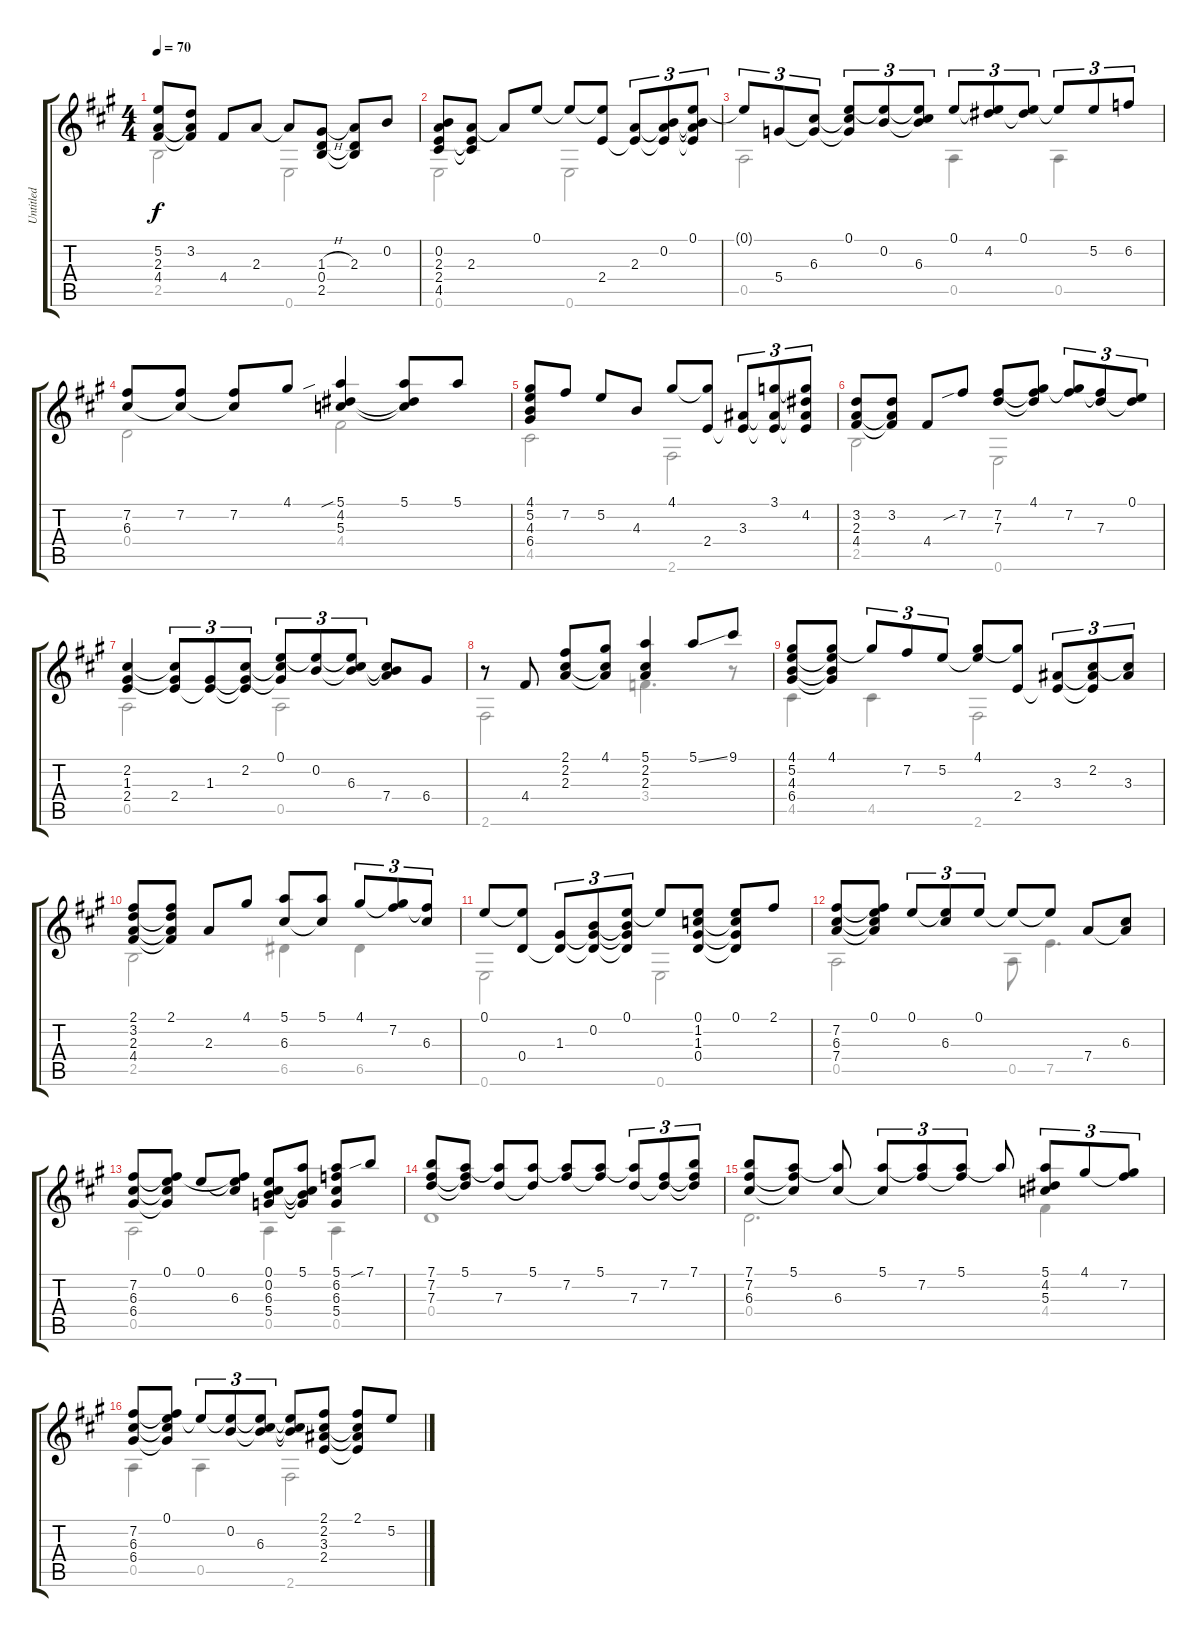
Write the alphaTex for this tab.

\track ("Untitled" "Untitled") {instrument acousticguitarsteel}
\staff {score tabs}
\tuning (E4 B3 G3 D3 A2 E2) {hide}
\voice
\ts (4 4)
\tempo 70
\clef g2
\ks a
(5.2 2.3 4.4).8{dy f} (3.2 2.3{t} 4.4{t}).8 4.4.8 2.3.8 2.3{t}.8 (1.3{h} 0.4 2.5).8 (2.3 0.4{t} 2.5{t}).8 0.2.8 |
(0.2 2.3 2.4 4.5).8 (2.3 2.4{t} 4.5{t}).8 2.3{t}.8 0.1.8 0.1{t}.8 (0.1{t} 2.4).8 (2.3 2.4{t}).8{tu (3 2)} (0.2 2.3{t} 2.4{t}).8{tu (3 2)} (0.1 0.2{t} 2.3{t} 2.4{t}).8{tu (3 2)} |
0.1{t}.8{tu (3 2)} 5.4.8{tu (3 2)} (6.3 5.4{t}).8{tu (3 2)} (0.1 6.3{t} 5.4{t}).8{tu (3 2)} (0.1{t} 0.2).8{tu (3 2)} (0.1{t} 0.2{t} 6.3).8{tu (3 2)} 0.1.8{tu (3 2)} (0.1{t} 4.2).8{tu (3 2)} (0.1 4.2{t}).8{tu (3 2)} 0.1{t}.8{tu (3 2)} 5.2.8{tu (3 2)} 6.2.8{tu (3 2)} |
(7.2 6.3).8 (7.2 6.3{t}).8 (7.2 6.3{t}).8 4.1.8 (5.1{sib} 4.2 5.3).4 (5.1 4.2{t} 5.3{t}).8 5.1.8 |
(4.1 5.2 4.3 6.4).8 7.2.8 5.2.8 4.3.8 4.1.8 (4.1{t} 2.4).8 (3.3 2.4{t}).8{tu (3 2)} (3.1 3.3{t} 2.4{t}).8{tu (3 2)} (3.1{t} 4.2 3.3{t} 2.4{t}).8{tu (3 2)} |
(3.2 2.3 4.4).8 (3.2 2.3{t} 4.4{t}).8 4.4.8 7.2{sib}.8 (7.2 7.3).8 (4.1 7.2{t} 7.3{t}).8 (4.1{t} 7.2).8{tu (3 2)} (7.2{t} 7.3).8{tu (3 2)} (0.1 7.3{t}).8{tu (3 2)} |
(2.2 1.3 2.4).4 (2.2{t} 1.3{t} 2.4).8{tu (3 2)} (1.3 2.4{t}).8{tu (3 2)} (2.2 1.3{t} 2.4{t}).8{tu (3 2)} (0.1 2.2{t} 1.3{t}).8{tu (3 2)} (0.1{t} 0.2).8{tu (3 2)} (0.1{t} 0.2{t} 6.3).8{tu (3 2)} (0.2{t} 6.3{t} 7.4).8 6.4.8 |
r.8 4.4.8 (2.1 2.2 2.3).8 (4.1 2.2{t} 2.3{t}).8 (5.1 2.2 2.3).4 5.1{ss}.8 9.1.8 |
(4.1 5.2 4.3 6.4).8 (4.1 5.2{t} 4.3{t} 6.4{t}).8 4.1{t}.8{tu (3 2)} 7.2.8{tu (3 2)} 5.2.8{tu (3 2)} (4.1 5.2{t}).8 (4.1{t} 2.4).8 (3.3 2.4{t}).8{tu (3 2)} (2.2 3.3{t} 2.4{t}).8{tu (3 2)} (2.2{t} 3.3).8{tu (3 2)} |
(2.1 3.2 2.3 4.4).8 (2.1 3.2{t} 2.3{t} 4.4{t}).8 2.3.8 4.1.8 (5.1 6.3).8 (5.1 6.3{t}).8 4.1.8{tu (3 2)} (4.1{t} 7.2).8{tu (3 2)} (7.2{t} 6.3).8{tu (3 2)} |
0.1.8 (0.1{t} 0.4).8 (1.3 0.4{t}).8{tu (3 2)} (0.2 1.3{t} 0.4{t}).8{tu (3 2)} (0.1 0.2{t} 1.3{t} 0.4{t}).8{tu (3 2)} 0.1{t}.8 (0.1 1.2 1.3 0.4).8 (0.1 1.2{t} 1.3{t} 0.4{t}).8 2.1.8 |
(7.2 6.3 7.4).8 (0.1 7.2{t} 6.3{t} 7.4{t}).8 0.1.8{tu (3 2)} (0.1{t} 6.3).8{tu (3 2)} 0.1.8{tu (3 2)} 0.1{t}.8 0.1{t}.8 7.4.8 (6.3 7.4{t}).8 |
(7.2 6.3 6.4).8 (0.1 7.2{t} 6.3{t} 6.4{t}).8 0.1.8 (0.1{t} 7.2{t} 6.3).8 (0.1 0.2 6.3 5.4).8 (5.1 0.2{t} 6.3{t} 5.4{t}).8 (5.1 6.2 6.3 5.4).8 7.1{sib}.8 |
(7.1 7.2 7.3).8 (5.1 7.2{t} 7.3{t}).8 (5.1{t} 7.3).8 (5.1 7.3{t}).8 (5.1{t} 7.2).8 (5.1 7.2{t}).8 (5.1{t} 7.3).8{tu (3 2)} (7.2 7.3{t}).8{tu (3 2)} (7.1 7.2{t} 7.3{t}).8{tu (3 2)} |
(7.1 7.2 6.3).8 (5.1 7.2{t} 6.3{t}).8 (5.1{t} 6.3).8 (5.1 6.3{t}).8{tu (3 2)} (5.1{t} 7.2).8{tu (3 2)} (5.1 7.2{t}).8{tu (3 2)} 5.1{t}.8 (5.1 4.2 5.3).8{tu (3 2)} 4.1.8{tu (3 2)} (4.1{t} 7.2).8{tu (3 2)} |
(7.2 6.3 6.4).8 (0.1 7.2{t} 6.3{t} 6.4{t}).8 0.1{t}.8{tu (3 2)} (0.1{t} 0.2).8{tu (3 2)} (0.1{t} 0.2{t} 6.3).8{tu (3 2)} (0.1{t} 0.2{t} 6.3{t}).8 (2.1 2.2 3.3 2.4).8 (2.1 2.2{t} 3.3{t} 2.4{t}).8 5.2.8
\voice
\clef g2
\ottava regular
\simile none
\ks a
2.5.2{dy f} 0.6.2 |
0.6.2 0.6.2 |
0.5.2 0.5.4 0.5.4 |
0.4.2 4.4.2 |
4.5.2 2.6.2 |
2.5.2 0.6.2 |
0.5.2 0.5.2 |
2.6.2 3.4.4{d} r.8 |
4.5.4 4.5.4 2.6.2 |
2.5.2 6.5.4 6.5.4 |
0.6.2 0.6.2 |
0.5.2 0.5.8 7.5.4{d} |
0.5.2 0.5.4 0.5.4 |
0.4.1 |
0.4.2{d} 4.4.4 |
0.5.4 0.5.4 2.6.2
